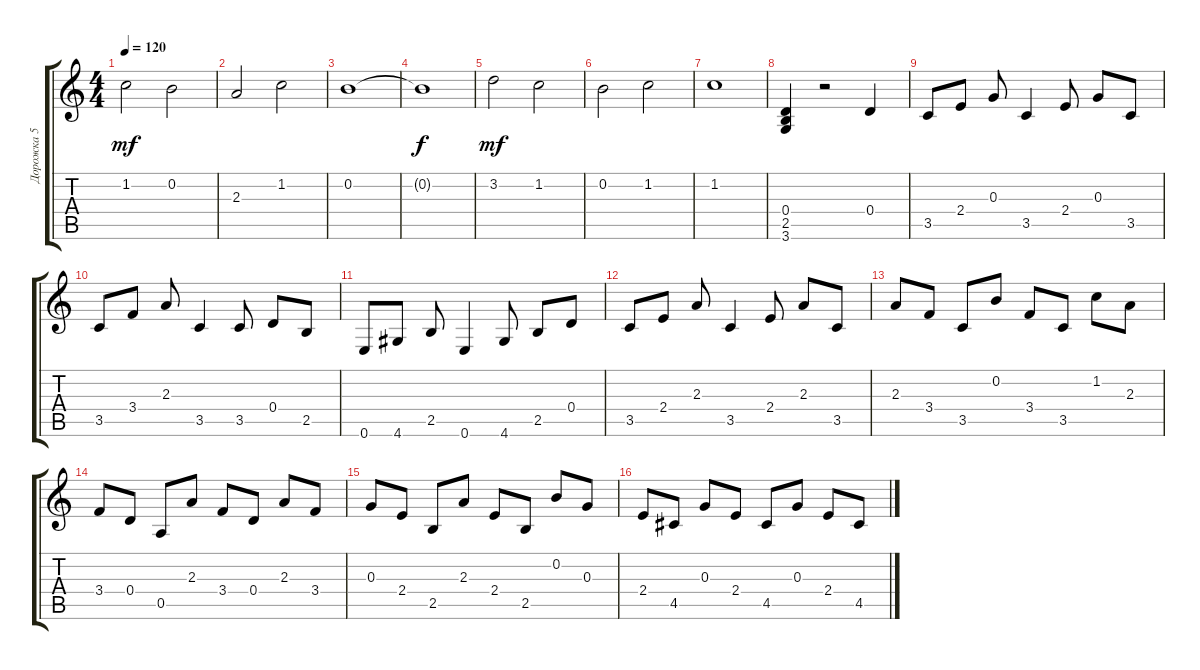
\track ("Дорожка 5" "Дорожка 5") {instrument acousticguitarsteel}
\staff {score tabs}
\tuning (E4 B3 G3 D3 A2 E2) {hide}
\ts (4 4)
\tempo 120
\clef g2
\ks c
1.2.2{dy mf} 0.2.2 |
2.3.2 1.2.2 |
0.2.1 |
0.2{t}.1{dy f} |
3.2.2{dy mf} 1.2.2 |
0.2.2 1.2.2 |
1.2.1 |
(0.4 2.5 3.6).4 r.2 0.4.4 |
3.5.8 2.4.8 0.3.8 3.5.4 2.4.8 0.3.8 3.5.8 |
3.5.8 3.4.8 2.3.8 3.5.4 3.5.8 0.4.8 2.5.8 |
0.6.8 4.6.8 2.5.8 0.6.4 4.6.8 2.5.8 0.4.8 |
3.5.8 2.4.8 2.3.8 3.5.4 2.4.8 2.3.8 3.5.8 |
2.3.8 3.4.8 3.5.8 0.2.8 3.4.8 3.5.8 1.2.8 2.3.8 |
3.4.8 0.4.8 0.5.8 2.3.8 3.4.8 0.4.8 2.3.8 3.4.8 |
0.3.8 2.4.8 2.5.8 2.3.8 2.4.8 2.5.8 0.2.8 0.3.8 |
2.4.8 4.5.8 0.3.8 2.4.8 4.5.8 0.3.8 2.4.8 4.5.8
